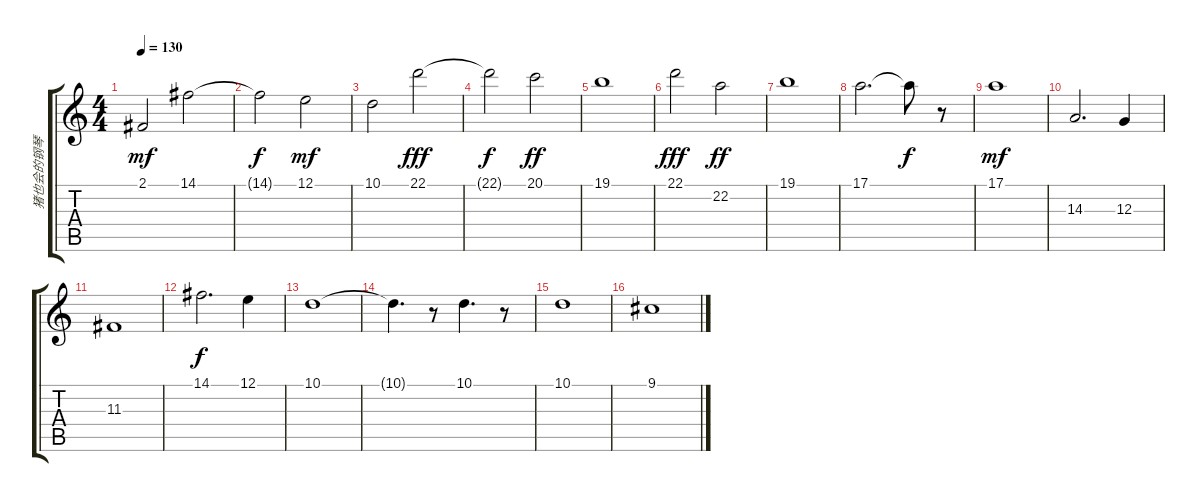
\track ("猪也会的钢琴" "猪也会的钢琴") {instrument brightacousticpiano}
\staff {score tabs}
\tuning (E4 B3 G3 D3 A2 E2) {hide}
\ts (4 4)
\tempo 130
\clef g2
\ks c
2.1.2{dy mf} 14.1.2 |
14.1{t}.2{dy f} 12.1.2{dy mf} |
10.1.2 22.1.2{dy fff} |
22.1{t}.2{dy f} 20.1.2{dy ff} |
19.1.1 |
22.1.2{dy fff} 22.2.2{dy ff} |
19.1.1 |
17.1.2{d} 17.1{t}.8{dy f} r.8 |
17.1.1{dy mf} |
14.3.2{d} 12.3.4 |
11.3.1 |
14.1.2{d dy f} 12.1.4 |
10.1.1 |
10.1{t}.4{d} r.8 10.1.4{d} r.8 |
10.1.1 |
9.1.1
